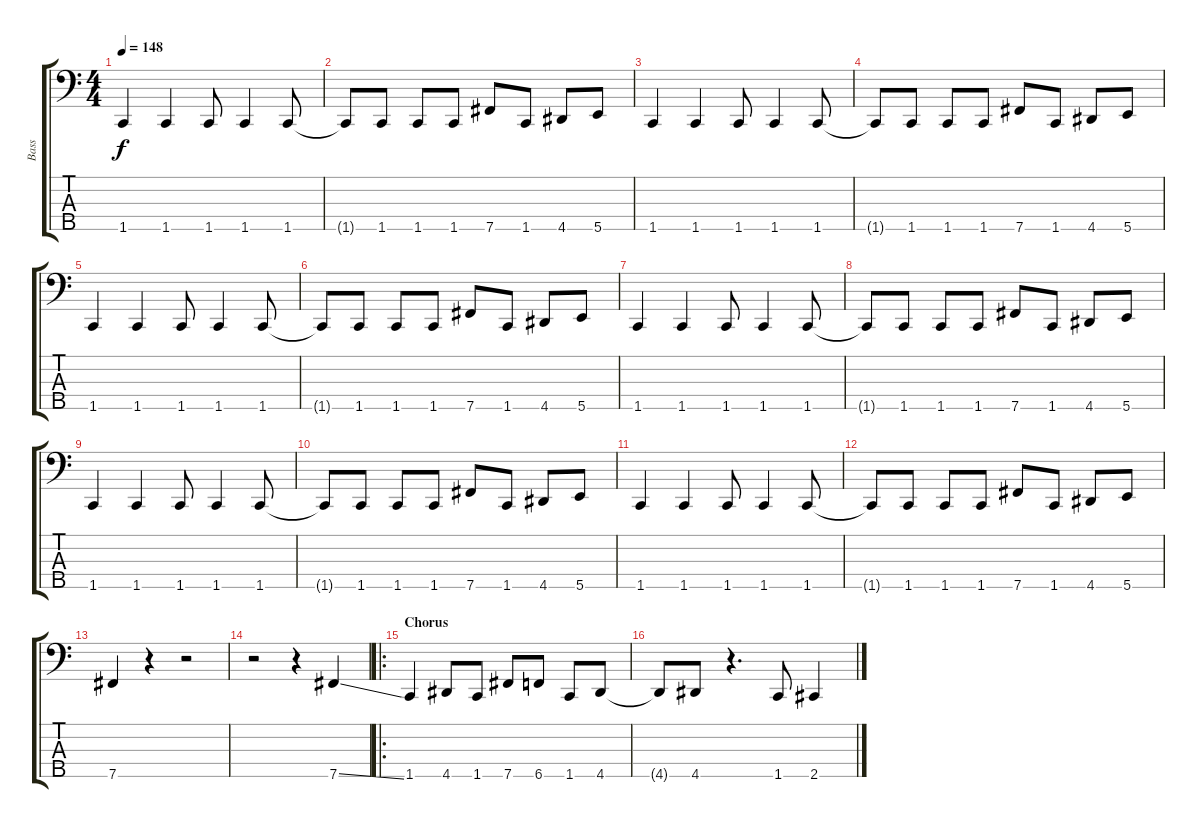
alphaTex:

\track ("Bass" "Bass") {instrument electricbassfinger}
\staff {score tabs}
\tuning (G2 D2 A1 E1 B0) {hide}
\ts (4 4)
\tempo 148
\clef f4
\ks c
1.5.4{dy f} 1.5.4 1.5.8 1.5.4 1.5.8 |
1.5{t}.8 1.5.8 1.5.8 1.5.8 7.5.8 1.5.8 4.5.8 5.5.8 |
1.5.4 1.5.4 1.5.8 1.5.4 1.5.8 |
1.5{t}.8 1.5.8 1.5.8 1.5.8 7.5.8 1.5.8 4.5.8 5.5.8 |
1.5.4 1.5.4 1.5.8 1.5.4 1.5.8 |
1.5{t}.8 1.5.8 1.5.8 1.5.8 7.5.8 1.5.8 4.5.8 5.5.8 |
1.5.4 1.5.4 1.5.8 1.5.4 1.5.8 |
1.5{t}.8 1.5.8 1.5.8 1.5.8 7.5.8 1.5.8 4.5.8 5.5.8 |
1.5.4 1.5.4 1.5.8 1.5.4 1.5.8 |
1.5{t}.8 1.5.8 1.5.8 1.5.8 7.5.8 1.5.8 4.5.8 5.5.8 |
1.5.4 1.5.4 1.5.8 1.5.4 1.5.8 |
1.5{t}.8 1.5.8 1.5.8 1.5.8 7.5.8 1.5.8 4.5.8 5.5.8 |
7.5.4 r.4 r.2 |
r.2 r.4 7.5{ss}.4 |
\ro
\section ("" "Chorus")
1.5.4 4.5.8 1.5.8 7.5.8 6.5.8 1.5.8 4.5.8 |
4.5{t}.8 4.5.8 r.4{d} 1.5.8 2.5.4
